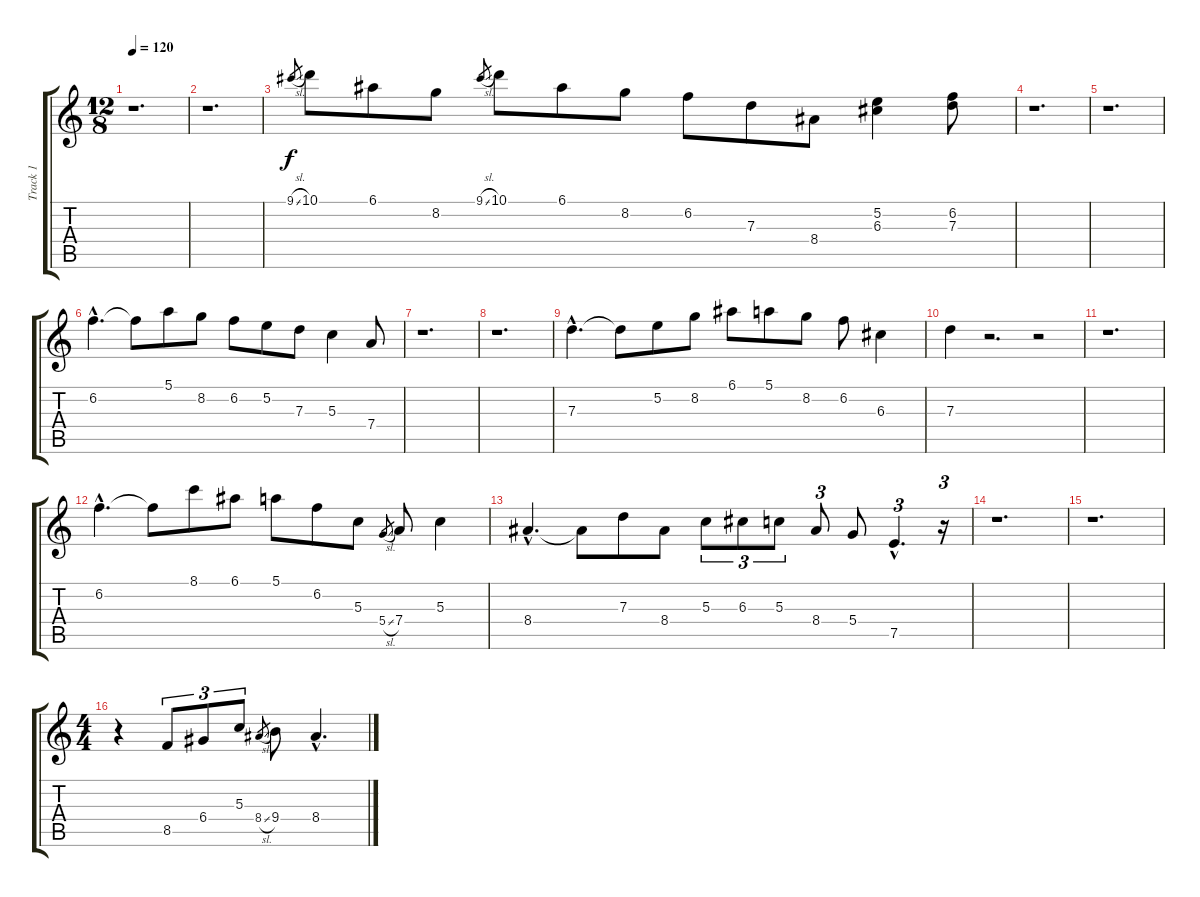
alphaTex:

\track ("Track 1" "Track 1") {instrument acousticguitarnylon}
\staff {score tabs}
\tuning (E4 B3 G3 D3 A2 E2) {hide}
\ts (12 8)
\tempo 120
\clef g2
\ks c
r.1{d dy f} |
r.1{d} |
9.1{sl}.8{gr} 10.1.8 6.1.8 8.2.8 9.1{sl}.8{gr} 10.1.8 6.1.8 8.2.8 6.2.8 7.3.8 8.4.8 (5.2 6.3).4 (6.2 7.3).8 |
r.1{d} |
r.1{d} |
6.2{hac}.4{d} 6.2{t}.8 5.1.8 8.2.8 6.2.8 5.2.8 7.3.8 5.3.4 7.4.8 |
r.1{d} |
r.1{d} |
7.3{hac}.4{d} 7.3{t}.8 5.2.8 8.2.8 6.1.8 5.1.8 8.2.8 6.2.8 6.3.4 |
7.3.4 r.2{d} r.2 |
r.1{d} |
6.2{hac}.4{d} 6.2{t}.8 8.1.8 6.1.8 5.1.8 6.2.8 5.3.8 5.4{sl}.8{gr} 7.4.8 5.3.4 |
8.4{hac}.4{d} 8.4{t}.8 7.3.8 8.4.8 5.3.8{tu (3 2)} 6.3.8{tu (3 2)} 5.3.8{tu (3 2)} 8.4.8{tu (3 2)} 5.4.8 7.5{hac}.4{d tu (3 2)} r.16{tu (3 2)} |
r.1{d} |
r.1{d} |
\ts (4 4)
r.4 8.5.8{tu (3 2)} 6.4.8{tu (3 2)} 5.3.8{tu (3 2)} 8.4{sl}.8{gr} 9.4.8 8.4{hac}.4{d}
